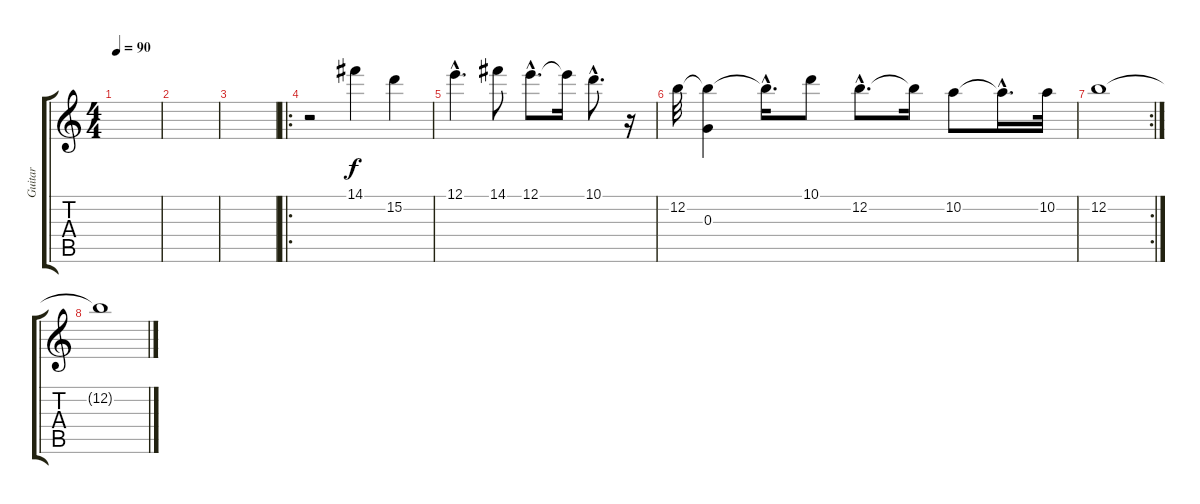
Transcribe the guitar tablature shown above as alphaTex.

\track ("Guitar" "Guitar") {instrument overdrivenguitar}
\staff {score tabs}
\tuning (E4 B3 G3 D3 A2 E2) {hide}
\ts (4 4)
\tempo 90
\clef g2
\ks c
|
|
|
\ro
r.2 14.1.4 15.2.4 |
12.1{hac}.4{d} 14.1.8 12.1{hac}.8{d} 12.1{t}.16 10.1{hac}.8{d} r.16 |
12.2.32 (12.2{t} 0.3).4 12.2{hac t}.16{d} 10.1.8 12.2{hac}.8{d} 12.2{t}.16 10.2.8 10.2{hac t}.16{d} 10.2.32 |
\rc 2
12.2.1 |
12.2{t}.1{volume 0 instrument overdrivenguitar}
